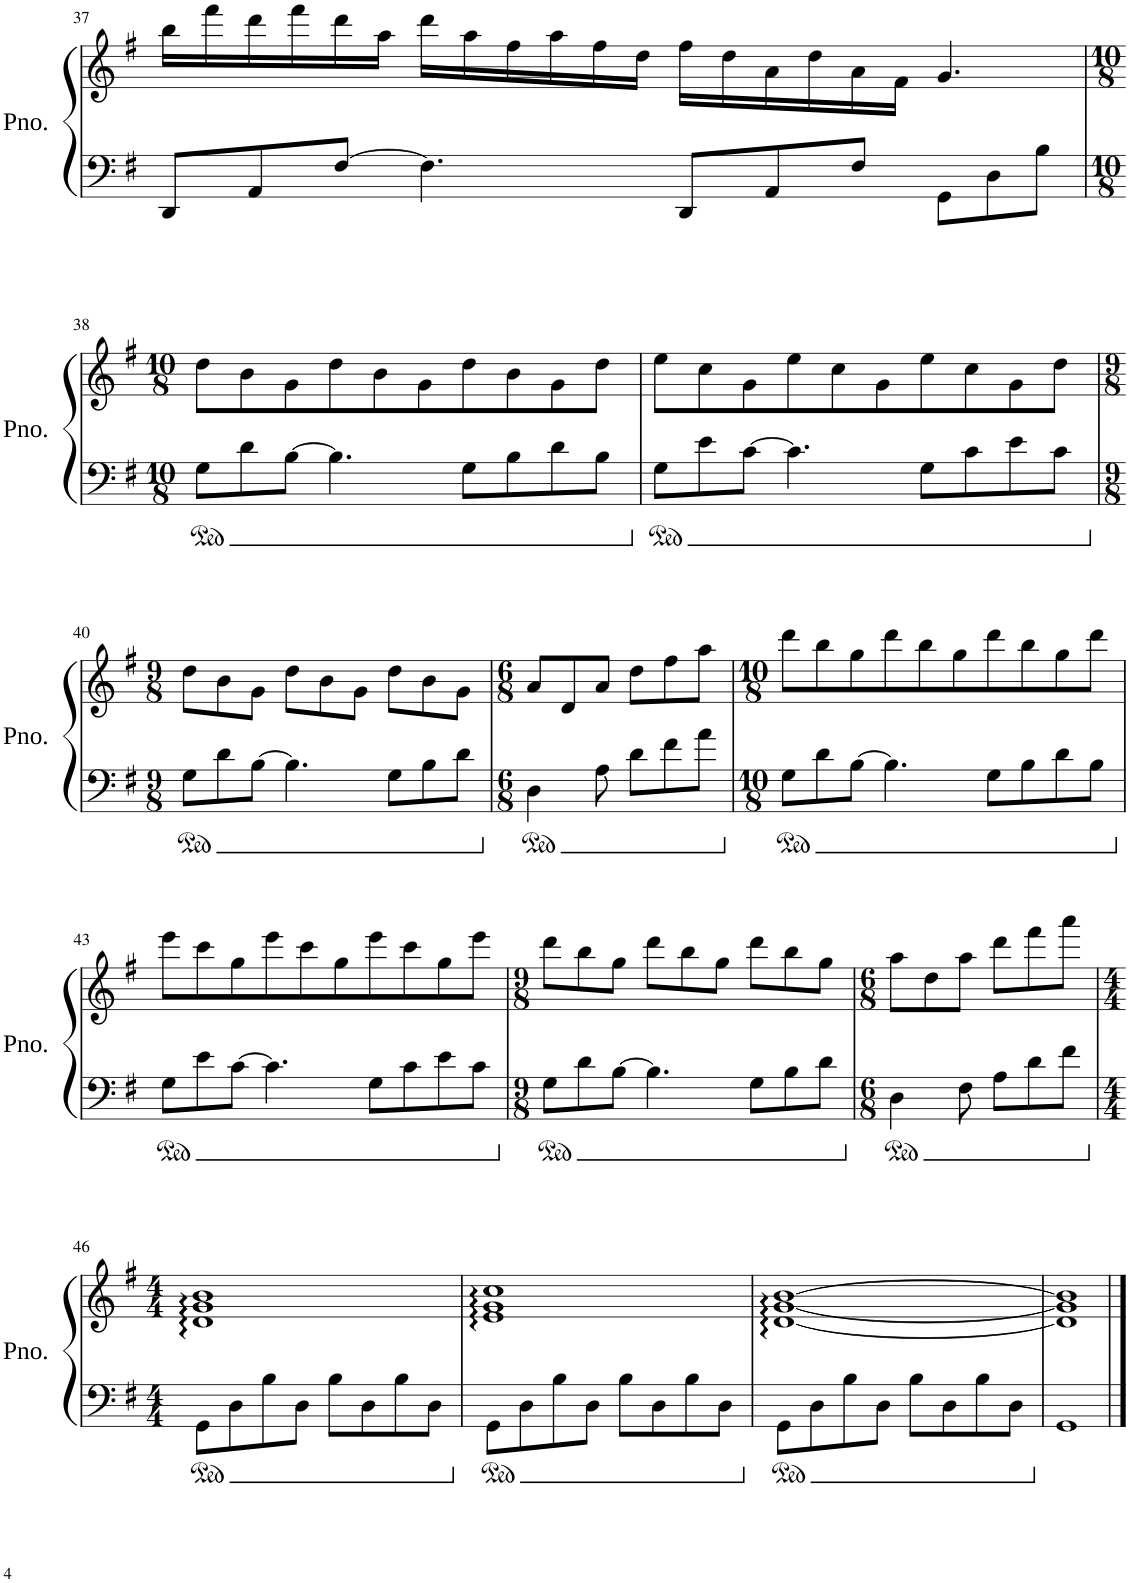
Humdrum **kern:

**kern	**kern
*part1	*part1
*staff2	*staff1
*I"Piano	*
*I'Pno.	*
!!LO:PB:g=z
*clefF4	*clefG2
*k[f#]	*k[f#]
*M12/8	*M12/8
=37	=37
8DD/L	16bb\LL
.	16fff#\
8AA/	16ddd\
.	16fff#\
[8F#/J	16ddd\
.	16aa\JJ
4.F#\]	16ddd\LL
.	16aa\
.	16ff#\
.	16aa\
.	16ff#\
.	16dd\JJ
8DD/L	16ff#\LL
.	16dd\
8AA/	16a\
.	16dd\
8F#/J	16a\
.	16f#\JJ
8GG\L	4.g/
8D\	.
8B\J	.
!!LO:LB:g=z
=38	=38
*M10/8	*M10/8
8G\L	8dd\L
8d\	8b\
[8B\J	8g\
4.B\]	8dd\
.	8b\
.	8g\
8G\L	8dd\
8B\	8b\
8d\	8g\
8B\J	8dd\J
=39	=39
8G\L	8ee\L
8e\	8cc\
[8c\J	8g\
4.c\]	8ee\
.	8cc\
.	8g\
8G\L	8ee\
8c\	8cc\
8e\	8g\
8c\J	8dd\J
!!LO:LB:g=z
=40	=40
*M9/8	*M9/8
8G\L	8dd\L
8d\	8b\
[8B\J	8g\J
4.B\]	8dd\L
.	8b\
.	8g\J
8G\L	8dd\L
8B\	8b\
8d\J	8g\J
=41	=41
*M6/8	*M6/8
4D\	8a/L
.	8d/
8A\	8a/J
8d\L	8dd\L
8f#\	8ff#\
8a\J	8aa\J
=42	=42
*M10/8	*M10/8
8G\L	8ddd\L
8d\	8bb\
[8B\J	8gg\
4.B\]	8ddd\
.	8bb\
.	8gg\
8G\L	8ddd\
8B\	8bb\
8d\	8gg\
8B\J	8ddd\J
!!LO:LB:g=z
=43	=43
8G\L	8eee\L
8e\	8ccc\
[8c\J	8gg\
4.c\]	8eee\
.	8ccc\
.	8gg\
8G\L	8eee\
8c\	8ccc\
8e\	8gg\
8c\J	8eee\J
=44	=44
*M9/8	*M9/8
8G\L	8ddd\L
8d\	8bb\
[8B\J	8gg\J
4.B\]	8ddd\L
.	8bb\
.	8gg\J
8G\L	8ddd\L
8B\	8bb\
8d\J	8gg\J
=45	=45
*M6/8	*M6/8
4D\	8aa\L
.	8dd\
8F#\	8aa\J
8A\L	8ddd\L
8d\	8fff#\
8f#\J	8aaa\J
!!LO:LB:g=z
=46	=46
*M4/4	*M4/4
8GG\L	1d 1g 1b
8D\	.
8B\	.
8D\J	.
8B\L	.
8D\	.
8B\	.
8D\J	.
=47	=47
8GG\L	1e 1g 1cc
8D\	.
8B\	.
8D\J	.
8B\L	.
8D\	.
8B\	.
8D\J	.
=48	=48
8GG\L	[1d [1g [1b
8D\	.
8B\	.
8D\J	.
8B\L	.
8D\	.
8B\	.
8D\J	.
=49	=49
1GG	1d] 1g] 1b]
==	==
*-	*-
